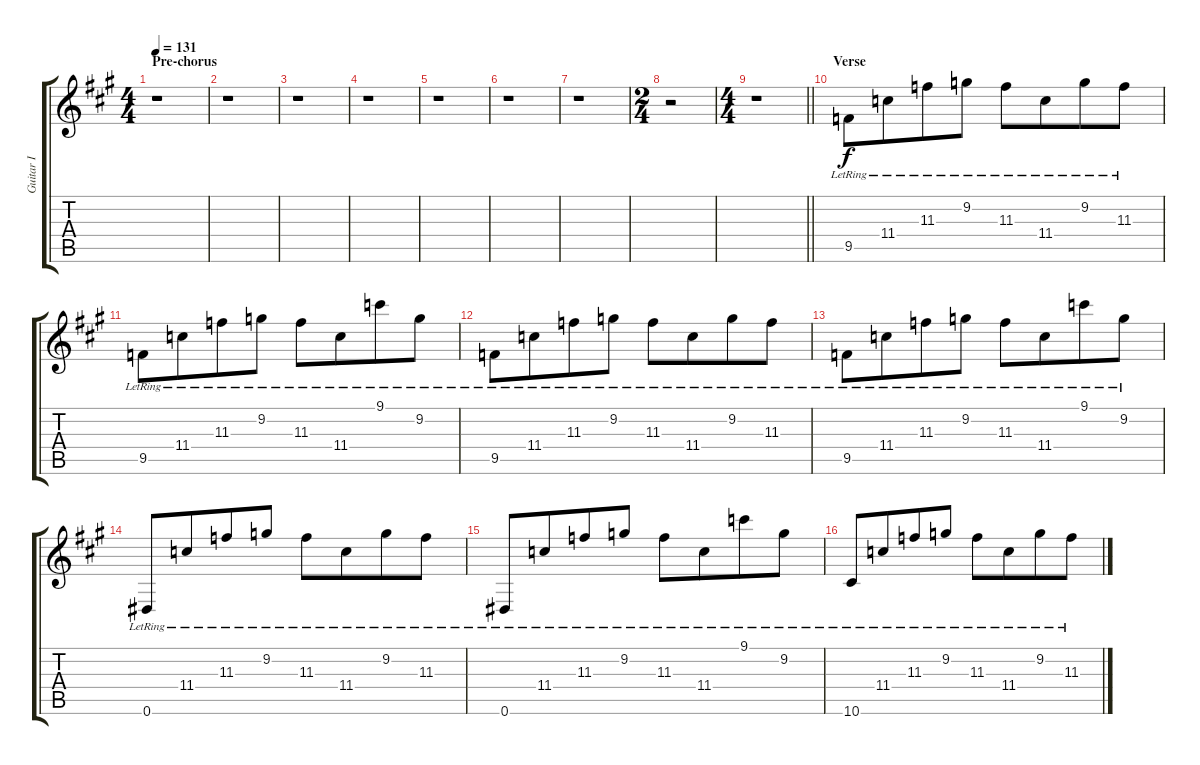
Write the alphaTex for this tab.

\track ("Guitar I" "Guitar I") {instrument electricguitarclean}
\staff {score tabs}
\tuning (Eb4 Bb3 Gb3 Db3 Ab2 Eb2) {hide}
\ts (4 4)
\section ("" "Pre-chorus")
\tempo 131
\clef g2
\ks f#minor
r.1{dy f} |
r.1 |
r.1 |
r.1 |
r.1 |
r.1 |
r.1 |
\ts (2 4)
r.2 |
\ts (4 4)
\barLineRight lightlight
r.1 |
\section ("" "Verse")
9.5{lr}.8 11.4{lr}.8{beam merge} 11.3{lr}.8 9.2{lr}.8 11.3{lr}.8 11.4{lr}.8{beam merge} 9.2{lr}.8 11.3{lr}.8 |
9.5{lr}.8 11.4{lr}.8{beam merge} 11.3{lr}.8 9.2{lr}.8 11.3{lr}.8 11.4{lr}.8{beam merge} 9.1{lr}.8 9.2{lr}.8 |
9.5{lr}.8 11.4{lr}.8{beam merge} 11.3{lr}.8 9.2{lr}.8 11.3{lr}.8 11.4{lr}.8{beam merge} 9.2{lr}.8 11.3{lr}.8 |
9.5{lr}.8 11.4{lr}.8{beam merge} 11.3{lr}.8 9.2{lr}.8 11.3{lr}.8 11.4{lr}.8{beam merge} 9.1{lr}.8 9.2{lr}.8 |
0.6{lr}.8 11.4{lr}.8{beam merge} 11.3{lr}.8 9.2{lr}.8 11.3{lr}.8 11.4{lr}.8{beam merge} 9.2{lr}.8 11.3{lr}.8 |
0.6{lr}.8 11.4{lr}.8{beam merge} 11.3{lr}.8 9.2{lr}.8 11.3{lr}.8 11.4{lr}.8{beam merge} 9.1{lr}.8 9.2{lr}.8 |
10.6{lr}.8 11.4{lr}.8{beam merge} 11.3{lr}.8 9.2{lr}.8 11.3{lr}.8 11.4{lr}.8{beam merge} 9.2{lr}.8 11.3{lr}.8
